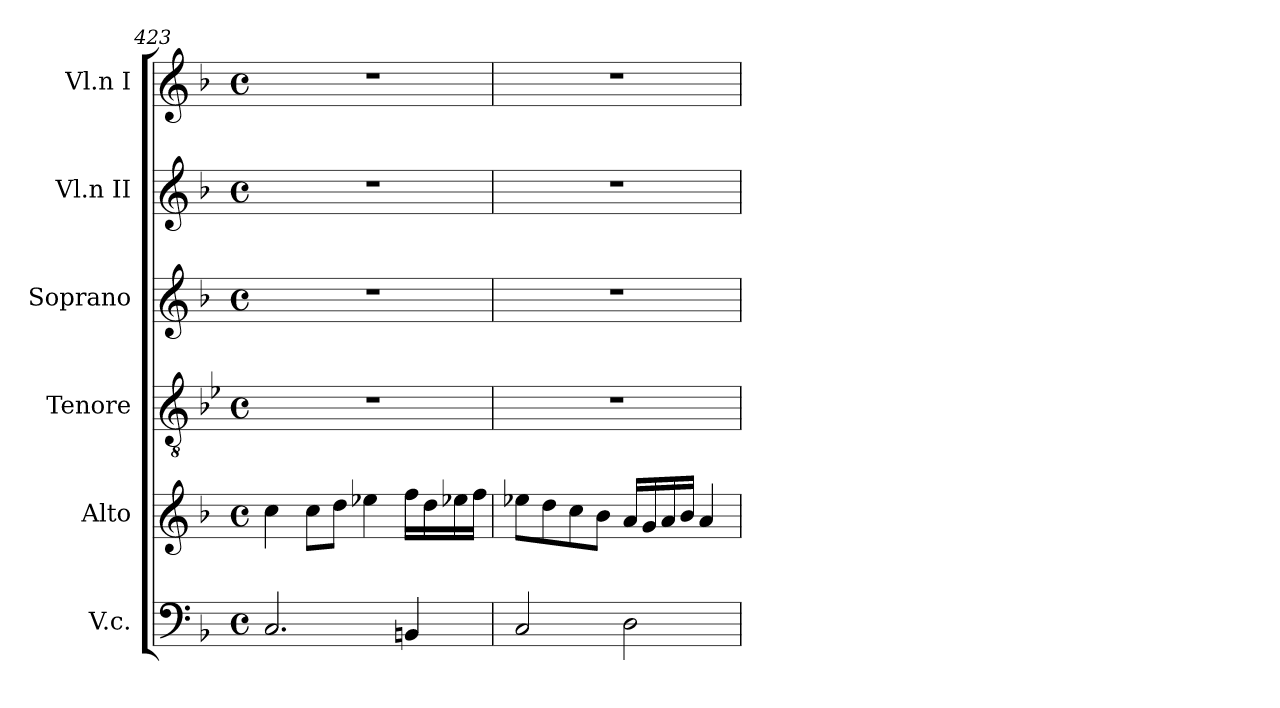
**kern	**kern	**kern	**kern	**kern	**kern
*part6	*part5	*part4	*part3	*part2	*part1
*staff6	*staff5	*staff4	*staff3	*staff2	*staff1
*I"V.c.	*I"Alto	*I"Tenore	*I"Soprano	*I"Vl.n II	*I"Vl.n I
*I'V.c.	*I'Alto	*I'Tenore	*I'Soprano	*I'Vl.n II	*I'Vl.n I
*clefF4	*clefG2	*clefGv2	*clefG2	*clefG2	*clefG2
*k[b-]	*k[b-]	*k[b-e-]	*k[b-]	*k[b-]	*k[b-]
*F:	*F:	*B-:	*F:	*F:	*F:
*M4/4	*M4/4	*M4/4	*M4/4	*M4/4	*M4/4
*met(c)	*met(c)	*met(c)	*met(c)	*met(c)	*met(c)
=423	=423	=423	=423	=423	=423
2.C/	4cc\	1r	1r	1r	1r
.	8cc\L	.	.	.	.
.	8dd\J	.	.	.	.
.	4ee-X\	.	.	.	.
4BBn/	16ff\LL	.	.	.	.
.	16dd\	.	.	.	.
.	16ee-X\	.	.	.	.
.	16ff\JJ	.	.	.	.
=424	=424	=424	=424	=424	=424
2C/	8ee-X\L	1r	1r	1r	1r
.	8dd\	.	.	.	.
.	8cc\	.	.	.	.
.	8b-\J	.	.	.	.
2D\	16a/LL	.	.	.	.
.	16g/	.	.	.	.
.	16a/	.	.	.	.
.	16b-/JJ	.	.	.	.
.	4a/	.	.	.	.
=	=	=	=	=	=
*-	*-	*-	*-	*-	*-
